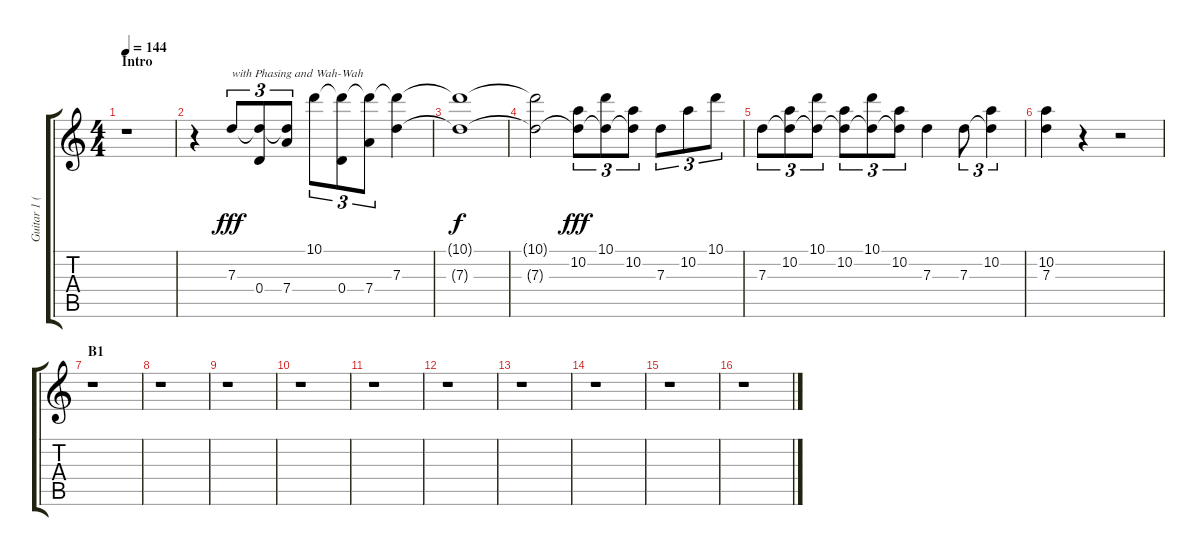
\track ("Guitar 1 (Lead)" "Guitar 1 (") {instrument distortionguitar}
\staff {score tabs}
\tuning (E4 B3 G3 D3 A2 D2) {hide}
\ts (4 4)
\section ("" "Intro")
\tempo 144
\clef g2
\ks c
r.1{dy fff instrument distortionguitar} |
r.4 7.3.8{tu (3 2) txt "with Phasing and Wah-Wah"} (7.3{t} 0.4).8{tu (3 2)} (7.3{t} 7.4).8{tu (3 2)} 10.1.8{tu (3 2)} (10.1{t} 0.4).8{tu (3 2)} (10.1{t} 7.4).8{tu (3 2)} (10.1{t} 7.3).4 |
(10.1{t} 7.3{t}).1{dy f} |
(10.1{t} 7.3{t}).2 (10.2 7.3{t}).8{tu (3 2) dy fff} (10.1 7.3{t}).8{tu (3 2)} (10.2 7.3{t}).8{tu (3 2)} 7.3.8{tu (3 2)} 10.2.8{tu (3 2)} 10.1.8{tu (3 2)} |
7.3.8{tu (3 2)} (10.2 7.3{t}).8{tu (3 2)} (10.1 7.3{t}).8{tu (3 2)} (10.2 7.3{t}).8{tu (3 2)} (10.1 7.3{t}).8{tu (3 2)} (10.2 7.3{t}).8{tu (3 2)} 7.3.4 7.3.8{tu (3 2)} (10.2 7.3{t}).4{tu (3 2)} |
(10.2 7.3).4 r.4 r.2 |
\section ("" "B1")
r.1 |
r.1 |
r.1 |
r.1 |
r.1 |
r.1 |
r.1 |
r.1 |
r.1 |
r.1
